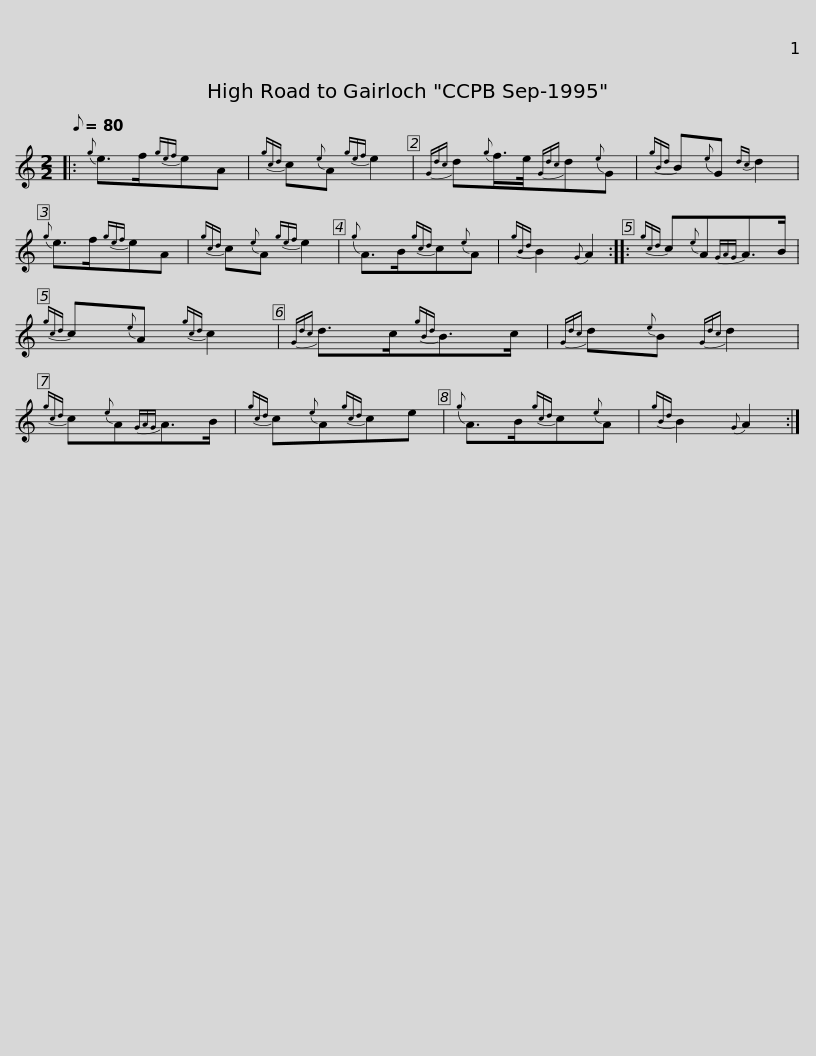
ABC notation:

X:1
L:1/8
Q:1/8=80
M:2/2
I:linebreak $
K:C
V:1 treble
V:1
|:{g} e>f{gef}eA |{gcd} c{e}A{gef} e2 |{Gdc} d{g}f/>e/{Gdc}d{e}G |{gBd} B{e}G{dc} d2 |{g} e>f{gef}eA |$ %5
{gcd} c{e}A{gef} e2 |{g} A>B{gcd}c{e}A |{gBd} B2{G} A2 ::{gcd} c{e}A{GAG}A>B |{gcd} c{e}A{gcd} c2 | %10
{Gdc} d>c{gBd}B>c |${Gdc} d{e}B{Gdc} d2 |{gcd} c{e}A{GAG}A>B |{gcd} c{e}A{gcd}ce |{g} A>B{gcd}c{e}A | %15
{gBd} B2{G} A2 :| %16
